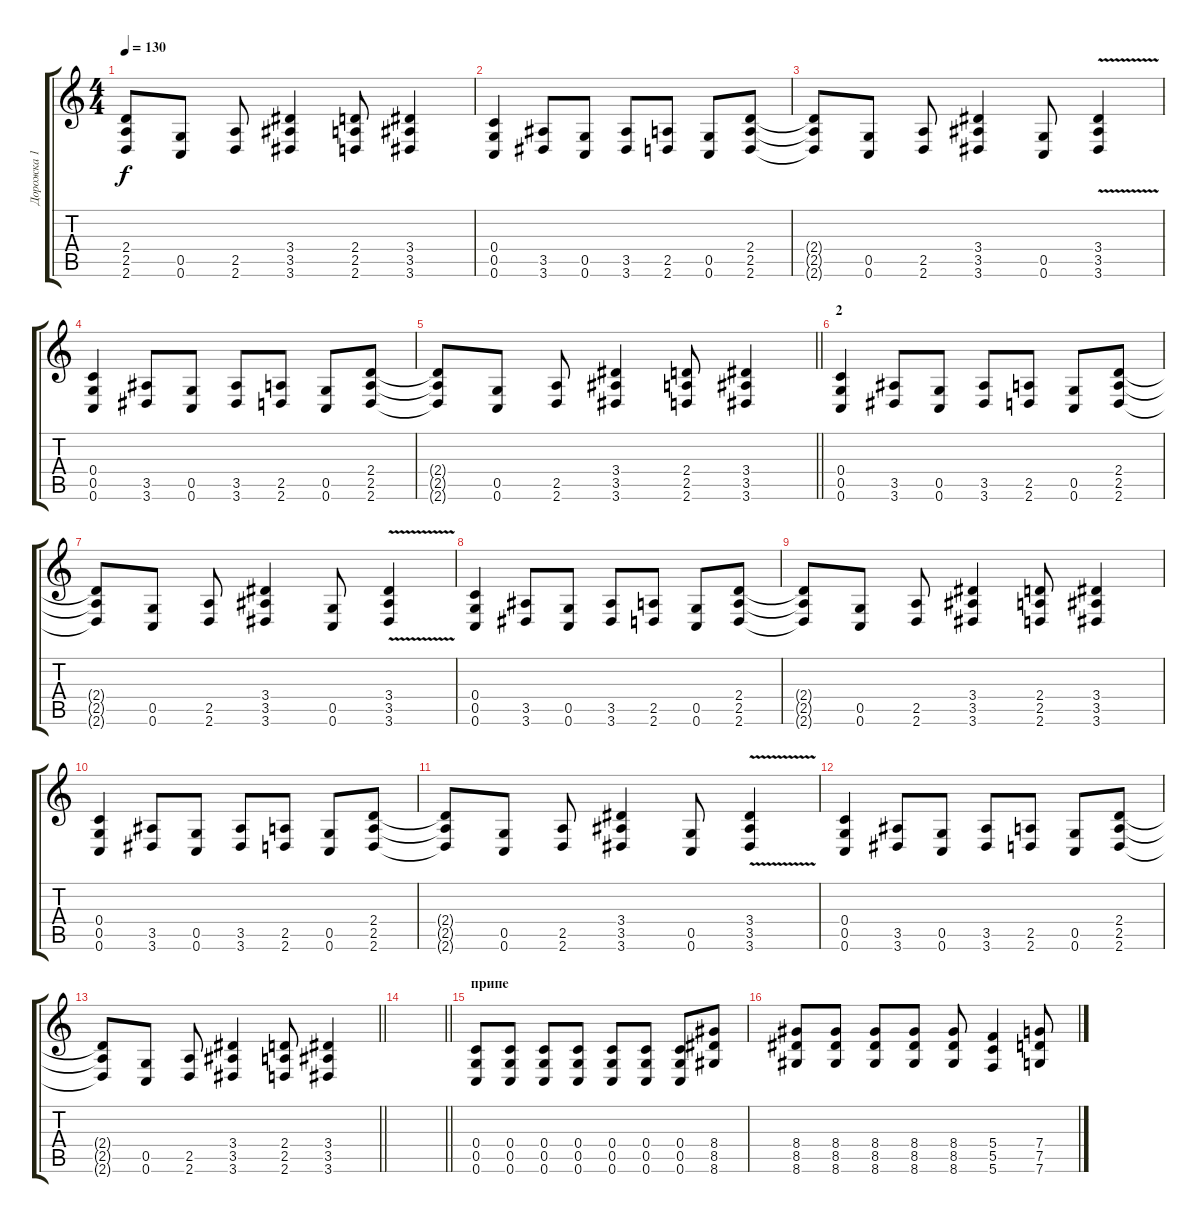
\track ("Дорожка 1" "Дорожка 1") {instrument acousticguitarsteel}
\staff {score tabs}
\tuning (D4 A3 F3 C3 G2 C2) {hide}
\ts (4 4)
\tempo 130
\clef g2
\ks c
(2.4{t} 2.5{t} 2.6{t}).8{dy f} (0.5 0.6).8 (2.5 2.6).8 (3.4 3.5 3.6).4 (2.4 2.5 2.6).8 (3.4 3.5 3.6).4 |
(0.4 0.5 0.6).4 (3.5 3.6).8 (0.5 0.6).8 (3.5 3.6).8 (2.5 2.6).8 (0.5 0.6).8 (2.4 2.5 2.6).8 |
(2.4{t} 2.5{t} 2.6{t}).8 (0.5 0.6).8 (2.5 2.6).8 (3.4 3.5 3.6).4 (0.5 0.6).8 (3.4{v} 3.5{v} 3.6{v}).4 |
(0.4 0.5 0.6).4 (3.5 3.6).8 (0.5 0.6).8 (3.5 3.6).8 (2.5 2.6).8 (0.5 0.6).8 (2.4 2.5 2.6).8 |
\barLineRight lightlight
(2.4{t} 2.5{t} 2.6{t}).8 (0.5 0.6).8 (2.5 2.6).8 (3.4 3.5 3.6).4 (2.4 2.5 2.6).8 (3.4 3.5 3.6).4 |
\section ("" "2")
(0.4 0.5 0.6).4 (3.5 3.6).8 (0.5 0.6).8 (3.5 3.6).8 (2.5 2.6).8 (0.5 0.6).8 (2.4 2.5 2.6).8 |
(2.4{t} 2.5{t} 2.6{t}).8 (0.5 0.6).8 (2.5 2.6).8 (3.4 3.5 3.6).4 (0.5 0.6).8 (3.4{v} 3.5{v} 3.6{v}).4 |
(0.4 0.5 0.6).4 (3.5 3.6).8 (0.5 0.6).8 (3.5 3.6).8 (2.5 2.6).8 (0.5 0.6).8 (2.4 2.5 2.6).8 |
(2.4{t} 2.5{t} 2.6{t}).8 (0.5 0.6).8 (2.5 2.6).8 (3.4 3.5 3.6).4 (2.4 2.5 2.6).8 (3.4 3.5 3.6).4 |
(0.4 0.5 0.6).4 (3.5 3.6).8 (0.5 0.6).8 (3.5 3.6).8 (2.5 2.6).8 (0.5 0.6).8 (2.4 2.5 2.6).8 |
(2.4{t} 2.5{t} 2.6{t}).8 (0.5 0.6).8 (2.5 2.6).8 (3.4 3.5 3.6).4 (0.5 0.6).8 (3.4{v} 3.5{v} 3.6{v}).4 |
(0.4 0.5 0.6).4 (3.5 3.6).8 (0.5 0.6).8 (3.5 3.6).8 (2.5 2.6).8 (0.5 0.6).8 (2.4 2.5 2.6).8 |
\barLineRight lightlight
(2.4{t} 2.5{t} 2.6{t}).8 (0.5 0.6).8 (2.5 2.6).8 (3.4 3.5 3.6).4 (2.4 2.5 2.6).8 (3.4 3.5 3.6).4 |
\barLineRight lightlight
|
\section ("" "припе")
(0.4 0.5 0.6).8 (0.4 0.5 0.6).8 (0.4 0.5 0.6).8 (0.4 0.5 0.6).8 (0.4 0.5 0.6).8 (0.4 0.5 0.6).8 (0.4 0.5 0.6).8 (8.4 8.5 8.6).8 |
(8.4 8.5 8.6).8 (8.4 8.5 8.6).8 (8.4 8.5 8.6).8 (8.4 8.5 8.6).8 (8.4 8.5 8.6).8 (5.4 5.5 5.6).4 (7.4 7.5 7.6).8
